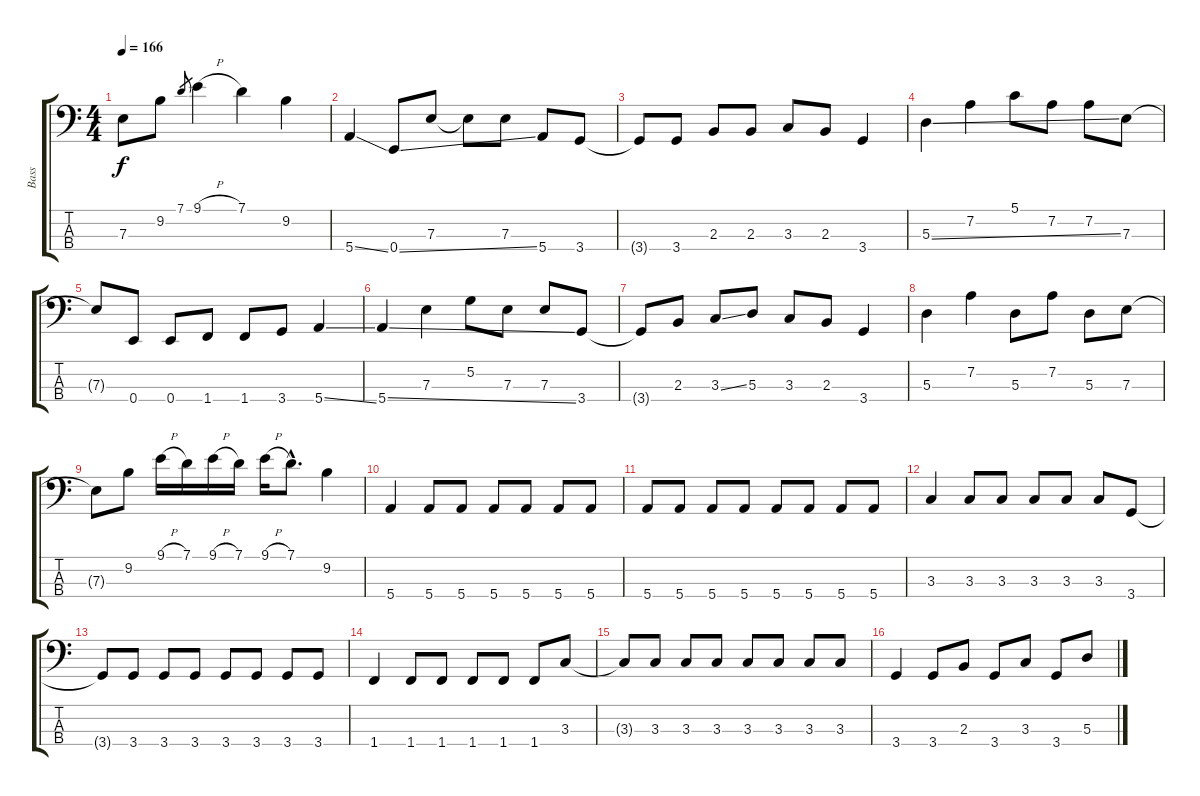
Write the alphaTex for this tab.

\track ("Bass" "Bass") {instrument electricbassfinger}
\staff {score tabs}
\tuning (G2 D2 A1 E1) {hide}
\ts (4 4)
\tempo 166
\clef f4
\ks c
7.3{t}.8{dy f} 9.2.8 7.1.8{gr} 9.1{h}.4 7.1.4 9.2.4 |
5.4{ss}.4 0.4{ss}.8 7.3.8 7.3{t}.8 7.3.8 5.4.8 3.4.8 |
3.4{t}.8 3.4.8 2.3.8 2.3.8 3.3.8 2.3.8 3.4.4 |
5.3{ss}.4 7.2.4 5.1.8 7.2.8 7.2.8 7.3.8 |
7.3{t}.8 0.4.8 0.4.8 1.4.8 1.4.8 3.4.8 5.4{ss}.4 |
5.4{ss}.4 7.3.4 5.2.8 7.3.8 7.3.8 3.4.8 |
3.4{t}.8 2.3.8 3.3{ss}.8 5.3.8 3.3.8 2.3.8 3.4.4 |
5.3.4 7.2.4 5.3.8 7.2.8 5.3.8 7.3.8 |
7.3{t}.8 9.2.8 9.1{h}.16 7.1.16 9.1{h}.16 7.1.16 9.1{h}.16 7.1{hac}.8{d} 9.2.4 |
5.4.4 5.4.8 5.4.8 5.4.8 5.4.8 5.4.8 5.4.8 |
5.4.8 5.4.8 5.4.8 5.4.8 5.4.8 5.4.8 5.4.8 5.4.8 |
3.3.4 3.3.8 3.3.8 3.3.8 3.3.8 3.3.8 3.4.8 |
3.4{t}.8 3.4.8 3.4.8 3.4.8 3.4.8 3.4.8 3.4.8 3.4.8 |
1.4.4 1.4.8 1.4.8 1.4.8 1.4.8 1.4.8 3.3.8 |
3.3{t}.8 3.3.8 3.3.8 3.3.8 3.3.8 3.3.8 3.3.8 3.3.8 |
3.4.4 3.4.8 2.3.8 3.4.8 3.3.8 3.4.8 5.3.8
